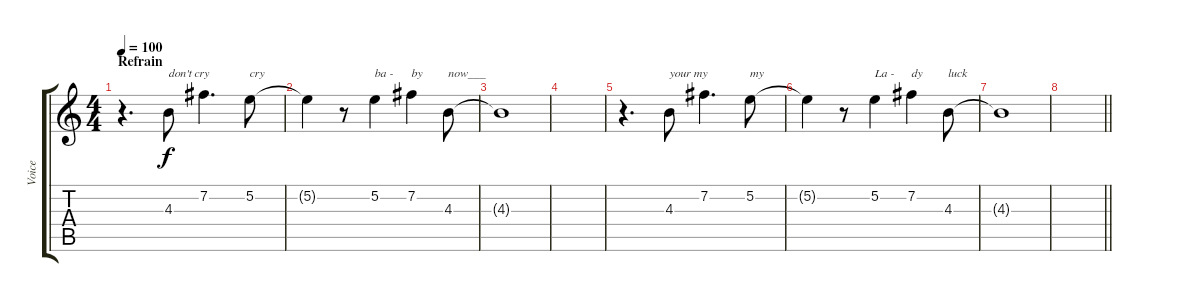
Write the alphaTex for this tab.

\track ("Voice" "Voice") {instrument overdrivenguitar}
\staff {score tabs}
\tuning (E4 B3 G3 D3 A2 E2) {hide}
\ts (4 4)
\section ("" "Refrain")
\tempo 100
\clef g2
\ks c
r.4{d dy f} 4.3.8{txt "don't cry"} 7.2.4{d} 5.2.8{txt "cry"} |
5.2{t}.4 r.8 5.2.4{txt "ba -"} 7.2.4{txt "by"} 4.3.8{txt "now___"} |
4.3{t}.1 |
|
r.4{d} 4.3.8{txt "your my"} 7.2.4{d} 5.2.8{txt "my"} |
5.2{t}.4 r.8 5.2.4{txt "La -"} 7.2.4{txt "dy"} 4.3.8{txt "luck"} |
4.3{t}.1 |
\barLineRight lightlight
